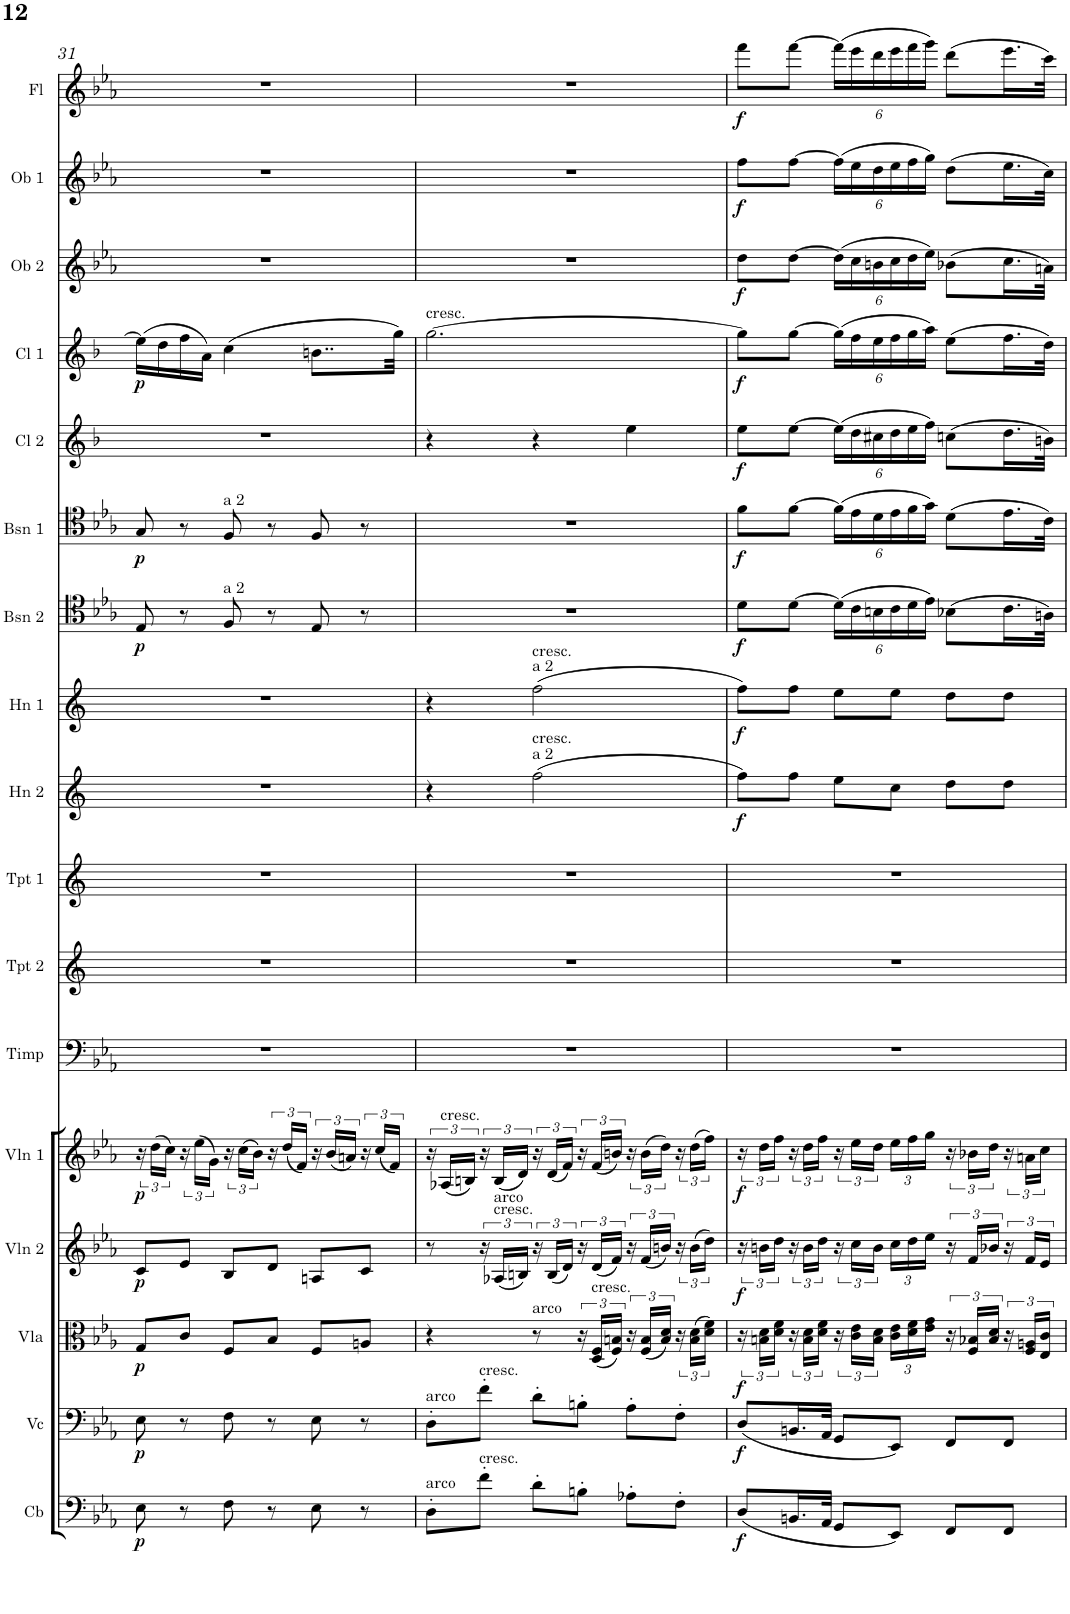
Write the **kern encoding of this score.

**kern	**dynam	**kern	**dynam	**kern	**dynam	**kern	**dynam	**kern	**dynam	**kern	**kern	**kern	**kern	**dynam	**kern	**dynam	**kern	**dynam	**kern	**dynam	**kern	**dynam	**kern	**dynam	**kern	**dynam	**kern	**dynam	**kern	**dynam
*part17	*part17	*part16	*part16	*part15	*part15	*part14	*part14	*part13	*part13	*part12	*part11	*part10	*part9	*part9	*part8	*part8	*part7	*part7	*part6	*part6	*part5	*part5	*part4	*part4	*part3	*part3	*part2	*part2	*part1	*part1
*staff17	*staff17	*staff16	*staff16	*staff15	*staff15	*staff14	*staff14	*staff13	*staff13	*staff12	*staff11	*staff10	*staff9	*staff9	*staff8	*staff8	*staff7	*staff7	*staff6	*staff6	*staff5	*staff5	*staff4	*staff4	*staff3	*staff3	*staff2	*staff2	*staff1	*staff1
*I"Contrabass	*	*I"Violoncello	*	*I"Viola	*	*I"Violin 2	*	*I"Violin 1	*	*I"Timpani	*I"Eb Trumpet 2	*I"Eb Trumpet 1	*I"Eb Horn 2	*	*I"Eb Horn 1	*	*I"Bassoon 2	*	*I"Bassoon 1	*	*I"Bb Clarinet 2	*	*I"Bb Clarinet 1	*	*I"Oboe 2	*	*I"Oboe 1	*	*I"Flute	*
*I'Cb	*	*I'Vc	*	*I'Vla	*	*I'Vln 2	*	*I'Vln 1	*	*I'Timp	*I'Tpt 2	*I'Tpt 1	*I'Hn 2	*	*I'Hn 1	*	*I'Bsn 2	*	*I'Bsn 1	*	*I'Cl 2	*	*I'Cl 1	*	*I'Ob 2	*	*I'Ob 1	*	*I'Fl	*
!!LO:PB:g=z
*clefF4	*	*clefF4	*	*clefC3	*	*clefG2	*	*clefG2	*	*clefF4	*clefG2	*clefG2	*clefG2	*	*clefG2	*	*clefC4	*	*clefC4	*	*clefG2	*	*clefG2	*	*clefG2	*	*clefG2	*	*clefG2	*
*Trd7c12	*	*	*	*	*	*	*	*	*	*	*Trd-2c-3	*Trd-2c-3	*Trd5c9	*	*Trd5c9	*	*	*	*	*	*Trd1c2	*	*Trd1c2	*	*	*	*	*	*	*
*k[b-e-a-]	*	*k[b-e-a-]	*	*k[b-e-a-]	*	*k[b-e-a-]	*	*k[b-e-a-]	*	*k[b-e-a-]	*k[]	*k[]	*k[]	*	*k[]	*	*k[b-e-a-]	*	*k[b-e-a-]	*	*k[b-]	*	*k[b-]	*	*k[b-e-a-]	*	*k[b-e-a-]	*	*k[b-e-a-]	*
*M3/4	*	*M3/4	*	*M3/4	*	*M3/4	*	*M3/4	*	*M3/4	*M3/4	*M3/4	*M3/4	*	*M3/4	*	*M3/4	*	*M3/4	*	*M3/4	*	*M3/4	*	*M3/4	*	*M3/4	*	*M3/4	*
=31	=31	=31	=31	=31	=31	=31	=31	=31	=31	=31	=31	=31	=31	=31	=31	=31	=31	=31	=31	=31	=31	=31	=31	=31	=31	=31	=31	=31	=31	=31
!	!LO:DY:b	!	!LO:DY:b	!	!LO:DY:b	!	!LO:DY:b	!	!LO:DY:b	!	!	!	!	!	!	!	!	!LO:DY:b	!	!LO:DY:b	!	!	!	!LO:DY:b	!	!	!	!	!	!
8E-\	p	8E-\	p	8G/L	p	8c/L	p	24r	p	2.r	2.r	2.r	2.r	.	2.r	.	8E-/	p	8G/	p	2.r	.	(16ee\LL]	p	2.r	.	2.r	.	2.r	.
.	.	.	.	.	.	.	.	(24dd\LL	.	.	.	.	.	.	.	.	.	.	.	.	.	.	.	.	.	.	.	.	.	.
.	.	.	.	.	.	.	.	.	.	.	.	.	.	.	.	.	.	.	.	.	.	.	16dd\	.	.	.	.	.	.	.
.	.	.	.	.	.	.	.	24cc\JJ)	.	.	.	.	.	.	.	.	.	.	.	.	.	.	.	.	.	.	.	.	.	.
8r	.	8r	.	8c/J	.	8e-/J	.	24r	.	.	.	.	.	.	.	.	8r	.	8r	.	.	.	16ff\	.	.	.	.	.	.	.
.	.	.	.	.	.	.	.	(24ee-\LL	.	.	.	.	.	.	.	.	.	.	.	.	.	.	.	.	.	.	.	.	.	.
.	.	.	.	.	.	.	.	.	.	.	.	.	.	.	.	.	.	.	.	.	.	.	16a\JJ)	.	.	.	.	.	.	.
.	.	.	.	.	.	.	.	24g\JJ)	.	.	.	.	.	.	.	.	.	.	.	.	.	.	.	.	.	.	.	.	.	.
!	!	!	!	!	!	!	!	!	!	!	!	!	!	!	!	!	!	!	!LO:TX:a:t=a 2	!	!	!	!	!	!	!	!	!	!	!
!	!	!	!	!	!	!	!	!	!	!	!	!	!	!	!	!	!LO:TX:a:t=a 2	!	!	!	!	!	!	!	!	!	!	!	!	!
8F\	.	8F\	.	8F/L	.	8B-/L	.	24r	.	.	.	.	.	.	.	.	8F/	.	8F/	.	.	.	(4cc\	.	.	.	.	.	.	.
.	.	.	.	.	.	.	.	(24cc\LL	.	.	.	.	.	.	.	.	.	.	.	.	.	.	.	.	.	.	.	.	.	.
.	.	.	.	.	.	.	.	24b-\JJ)	.	.	.	.	.	.	.	.	.	.	.	.	.	.	.	.	.	.	.	.	.	.
8r	.	8r	.	8B-/J	.	8d/J	.	24r	.	.	.	.	.	.	.	.	8r	.	8r	.	.	.	.	.	.	.	.	.	.	.
.	.	.	.	.	.	.	.	(24dd/LL	.	.	.	.	.	.	.	.	.	.	.	.	.	.	.	.	.	.	.	.	.	.
.	.	.	.	.	.	.	.	24f/JJ)	.	.	.	.	.	.	.	.	.	.	.	.	.	.	.	.	.	.	.	.	.	.
8E-\	.	8E-\	.	8F/L	.	8An/L	.	24r	.	.	.	.	.	.	.	.	8E-/	.	8F/	.	.	.	8..bn\L	.	.	.	.	.	.	.
.	.	.	.	.	.	.	.	(24b-/LL	.	.	.	.	.	.	.	.	.	.	.	.	.	.	.	.	.	.	.	.	.	.
.	.	.	.	.	.	.	.	24an/JJ)	.	.	.	.	.	.	.	.	.	.	.	.	.	.	.	.	.	.	.	.	.	.
8r	.	8r	.	8An/J	.	8c/J	.	24r	.	.	.	.	.	.	.	.	8r	.	8r	.	.	.	.	.	.	.	.	.	.	.
.	.	.	.	.	.	.	.	(24cc/LL	.	.	.	.	.	.	.	.	.	.	.	.	.	.	.	.	.	.	.	.	.	.
.	.	.	.	.	.	.	.	24f/JJ)	.	.	.	.	.	.	.	.	.	.	.	.	.	.	.	.	.	.	.	.	.	.
.	.	.	.	.	.	.	.	.	.	.	.	.	.	.	.	.	.	.	.	.	.	.	32gg\Jkk)	.	.	.	.	.	.	.
=32	=32	=32	=32	=32	=32	=32	=32	=32	=32	=32	=32	=32	=32	=32	=32	=32	=32	=32	=32	=32	=32	=32	=32	=32	=32	=32	=32	=32	=32	=32
!	!	!	!	!	!	!	!	!	!	!	!	!	!	!	!	!	!	!	!	!	!	!	!LO:TX:a:t=cresc.	!	!	!	!	!	!	!
!	!	!LO:TX:a:t=arco	!	!	!	!	!	!	!	!	!	!	!	!	!	!	!	!	!	!	!	!	!	!	!	!	!	!	!	!
!LO:TX:a:t=arco	!	!	!	!	!	!	!	!	!	!	!	!	!	!	!	!	!	!	!	!	!	!	!	!	!	!	!	!	!	!
8D'\L	.	8D'\L	.	4r	.	8r	.	24r	.	2.r	2.r	2.r	4r	.	4r	.	2.r	.	2.r	.	4r	.	[2.gg\	.	2.r	.	2.r	.	2.r	.
!	!	!	!	!	!	!	!	!LO:TX:a:t=cresc.	!	!	!	!	!	!	!	!	!	!	!	!	!	!	!	!	!	!	!	!	!	!
.	.	.	.	.	.	.	.	(24A-X/LL	.	.	.	.	.	.	.	.	.	.	.	.	.	.	.	.	.	.	.	.	.	.
.	.	.	.	.	.	.	.	24Bn/JJ)	.	.	.	.	.	.	.	.	.	.	.	.	.	.	.	.	.	.	.	.	.	.
!	!	!LO:TX:a:t=cresc.	!	!	!	!	!	!	!	!	!	!	!	!	!	!	!	!	!	!	!	!	!	!	!	!	!	!	!	!
!LO:TX:a:t=cresc.	!	!	!	!	!	!	!	!	!	!	!	!	!	!	!	!	!	!	!	!	!	!	!	!	!	!	!	!	!	!
8f'\J	.	8f'\J	.	.	.	24r	.	24r	.	.	.	.	.	.	.	.	.	.	.	.	.	.	.	.	.	.	.	.	.	.
!	!	!	!	!	!	!LO:TX:a:t=cresc.	!	!	!	!	!	!	!	!	!	!	!	!	!	!	!	!	!	!	!	!	!	!	!	!
!	!	!	!	!	!	!LO:TX:a:t=arco	!	!	!	!	!	!	!	!	!	!	!	!	!	!	!	!	!	!	!	!	!	!	!	!
.	.	.	.	.	.	(24A-X/LL	.	(24B/LL	.	.	.	.	.	.	.	.	.	.	.	.	.	.	.	.	.	.	.	.	.	.
.	.	.	.	.	.	24Bn/JJ)	.	24d/JJ)	.	.	.	.	.	.	.	.	.	.	.	.	.	.	.	.	.	.	.	.	.	.
!	!	!	!	!	!	!	!	!	!	!	!	!	!	!	!LO:TX:a:t=a 2	!	!	!	!	!	!	!	!	!	!	!	!	!	!	!
!	!	!	!	!	!	!	!	!	!	!	!	!	!	!	!LO:TX:a:t=cresc.	!	!	!	!	!	!	!	!	!	!	!	!	!	!	!
!	!	!	!	!	!	!	!	!	!	!	!	!	!LO:TX:a:t=a 2	!	!	!	!	!	!	!	!	!	!	!	!	!	!	!	!	!
!	!	!	!	!	!	!	!	!	!	!	!	!	!LO:TX:a:t=cresc.	!	!	!	!	!	!	!	!	!	!	!	!	!	!	!	!	!
!	!	!	!	!LO:TX:a:t=arco	!	!	!	!	!	!	!	!	!	!	!	!	!	!	!	!	!	!	!	!	!	!	!	!	!	!
8d'\L	.	8d'\L	.	8r	.	24r	.	24r	.	.	.	.	(2ff\	.	(2ff\	.	.	.	.	.	4r	.	.	.	.	.	.	.	.	.
.	.	.	.	.	.	(24B/LL	.	(24d/LL	.	.	.	.	.	.	.	.	.	.	.	.	.	.	.	.	.	.	.	.	.	.
.	.	.	.	.	.	24d/JJ)	.	24f/JJ)	.	.	.	.	.	.	.	.	.	.	.	.	.	.	.	.	.	.	.	.	.	.
8Bn'\J	.	8Bn'\J	.	24r	.	24r	.	24r	.	.	.	.	.	.	.	.	.	.	.	.	.	.	.	.	.	.	.	.	.	.
!	!	!	!	!LO:TX:a:t=cresc.	!	!	!	!	!	!	!	!	!	!	!	!	!	!	!	!	!	!	!	!	!	!	!	!	!	!
.	.	.	.	(24D/ 24F/LL	.	(24d/LL	.	(24f/LL	.	.	.	.	.	.	.	.	.	.	.	.	.	.	.	.	.	.	.	.	.	.
.	.	.	.	24F/ 24Bn/JJ)	.	24f/JJ)	.	24bn/JJ)	.	.	.	.	.	.	.	.	.	.	.	.	.	.	.	.	.	.	.	.	.	.
8A-X'\L	.	8A-'\L	.	24r	.	24r	.	24r	.	.	.	.	.	.	.	.	.	.	.	.	4ee\	.	.	.	.	.	.	.	.	.
.	.	.	.	(24F/ 24B/LL	.	(24f/LL	.	(24b\LL	.	.	.	.	.	.	.	.	.	.	.	.	.	.	.	.	.	.	.	.	.	.
.	.	.	.	24B/ 24d/JJ)	.	24bn/JJ)	.	24dd\JJ)	.	.	.	.	.	.	.	.	.	.	.	.	.	.	.	.	.	.	.	.	.	.
8F'\J	.	8F'\J	.	24r	.	24r	.	24r	.	.	.	.	.	.	.	.	.	.	.	.	.	.	.	.	.	.	.	.	.	.
.	.	.	.	(24B\ 24d\LL	.	(24b\LL	.	(24dd\LL	.	.	.	.	.	.	.	.	.	.	.	.	.	.	.	.	.	.	.	.	.	.
.	.	.	.	24d\ 24f\JJ)	.	24dd\JJ)	.	24ff\JJ)	.	.	.	.	.	.	.	.	.	.	.	.	.	.	.	.	.	.	.	.	.	.
=33	=33	=33	=33	=33	=33	=33	=33	=33	=33	=33	=33	=33	=33	=33	=33	=33	=33	=33	=33	=33	=33	=33	=33	=33	=33	=33	=33	=33	=33	=33
!	!LO:DY:b	!	!LO:DY:b	!	!LO:DY:b	!	!LO:DY:b	!	!LO:DY:b	!	!	!	!	!LO:DY:b	!	!LO:DY:b	!	!LO:DY:b	!	!LO:DY:b	!	!LO:DY:b	!	!LO:DY:b	!	!LO:DY:b	!	!LO:DY:b	!	!LO:DY:b
(8D/L	f	(8D/L	f	24r	f	24r	f	24r	f	2.r	2.r	2.r	8ff\L)	f	8ff\L)	f	8d\L	f	8f\L	f	8ee\L	f	8gg\L]	f	8dd\L	f	8ff\L	f	8fff\L	f
.	.	.	.	24Bn\ 24d\LL	.	24bn\LL	.	24dd\LL	.	.	.	.	.	.	.	.	.	.	.	.	.	.	.	.	.	.	.	.	.	.
.	.	.	.	24d\ 24f\JJ	.	24dd\JJ	.	24ff\JJ	.	.	.	.	.	.	.	.	.	.	.	.	.	.	.	.	.	.	.	.	.	.
16.BBn/L	.	16.BBn/L	.	24r	.	24r	.	24r	.	.	.	.	8ff\J	.	8ff\J	.	[8d\J	.	[8f\J	.	[8ee\J	.	[8gg\J	.	[8dd\J	.	[8ff\J	.	[8fff\J	.
.	.	.	.	24B\ 24d\LL	.	24b\LL	.	24dd\LL	.	.	.	.	.	.	.	.	.	.	.	.	.	.	.	.	.	.	.	.	.	.
.	.	.	.	24d\ 24f\JJ	.	24dd\JJ	.	24ff\JJ	.	.	.	.	.	.	.	.	.	.	.	.	.	.	.	.	.	.	.	.	.	.
32AA-/JJk	.	32AA-/JJk	.	.	.	.	.	.	.	.	.	.	.	.	.	.	.	.	.	.	.	.	.	.	.	.	.	.	.	.
*	*	*	*	*	*	*	*	*	*	*	*	*	*	*	*	*	*Xbrackettup	*	*Xbrackettup	*	*Xbrackettup	*	*Xbrackettup	*	*Xbrackettup	*	*Xbrackettup	*	*Xbrackettup	*
8GG/L	.	8GG/L	.	24r	.	24r	.	24r	.	.	.	.	8ee\L	.	8ee\L	.	(24d\LL]	.	(24f\LL]	.	(24ee\LL]	.	(24gg\LL]	.	(24dd\LL]	.	(24ff\LL]	.	(24fff\LL]	.
.	.	.	.	24c\ 24e-\LL	.	24cc\LL	.	24ee-\LL	.	.	.	.	.	.	.	.	24c\	.	24e-\	.	24dd\	.	24ff\	.	24cc\	.	24ee-\	.	24eee-\	.
.	.	.	.	24B\ 24d\JJ	.	24b\JJ	.	24dd\JJ	.	.	.	.	.	.	.	.	24Bn\	.	24d\	.	24cc#X\	.	24ee\	.	24bn\	.	24dd\	.	24ddd\	.
*	*	*	*	*Xbrackettup	*	*Xbrackettup	*	*Xbrackettup	*	*	*	*	*	*	*	*	*	*	*	*	*	*	*	*	*	*	*	*	*	*
8EE-/J)	.	8EE-/J)	.	24c\ 24e-\LL	.	24cc\LL	.	24ee-\LL	.	.	.	.	8cc\J	.	8ee\J	.	24c\	.	24e-\	.	24dd\	.	24ff\	.	24cc\	.	24ee-\	.	24eee-\	.
.	.	.	.	24d\ 24f\	.	24dd\	.	24ff\	.	.	.	.	.	.	.	.	24d\	.	24f\	.	24ee\	.	24gg\	.	24dd\	.	24ff\	.	24fff\	.
.	.	.	.	24e-\ 24g\JJ	.	24ee-\JJ	.	24gg\JJ	.	.	.	.	.	.	.	.	24e-\JJ)	.	24g\JJ)	.	24ff\JJ)	.	24aa\JJ)	.	24ee-\JJ)	.	24gg\JJ)	.	24ggg\JJ)	.
*	*	*	*	*brackettup	*	*brackettup	*	*brackettup	*	*	*	*	*	*	*	*	*	*	*	*	*	*	*	*	*	*	*	*	*	*
8FF/L	.	8FF/L	.	24r	.	24r	.	24r	.	.	.	.	8dd\L	.	8dd\L	.	(8B-X\L	.	(8d\L	.	(8ccn\L	.	(8ee\L	.	(8b-X\L	.	(8dd\L	.	(8ddd\L	.
.	.	.	.	24F/ 24B-X/LL	.	24f/LL	.	24b-X\LL	.	.	.	.	.	.	.	.	.	.	.	.	.	.	.	.	.	.	.	.	.	.
.	.	.	.	24B-/ 24d/JJ	.	24b-X/JJ	.	24dd\JJ	.	.	.	.	.	.	.	.	.	.	.	.	.	.	.	.	.	.	.	.	.	.
8FF/J	.	8FF/J	.	24r	.	24r	.	24r	.	.	.	.	8dd\J	.	8dd\J	.	16.c\L	.	16.e-\L	.	16.dd\L	.	16.ff\L	.	16.cc\L	.	16.ee-\L	.	16.eee-\L	.
.	.	.	.	24F/ 24An/LL	.	24f/LL	.	24an\LL	.	.	.	.	.	.	.	.	.	.	.	.	.	.	.	.	.	.	.	.	.	.
.	.	.	.	24E-/ 24c/JJ	.	24e-/JJ	.	24cc\JJ	.	.	.	.	.	.	.	.	.	.	.	.	.	.	.	.	.	.	.	.	.	.
.	.	.	.	.	.	.	.	.	.	.	.	.	.	.	.	.	32An\JJk)	.	32c\JJk)	.	32bn\JJk)	.	32dd\JJk)	.	32an\JJk)	.	32cc\JJk)	.	32ccc\JJk)	.
=	=	=	=	=	=	=	=	=	=	=	=	=	=	=	=	=	=	=	=	=	=	=	=	=	=	=	=	=	=	=
*-	*-	*-	*-	*-	*-	*-	*-	*-	*-	*-	*-	*-	*-	*-	*-	*-	*-	*-	*-	*-	*-	*-	*-	*-	*-	*-	*-	*-	*-	*-
